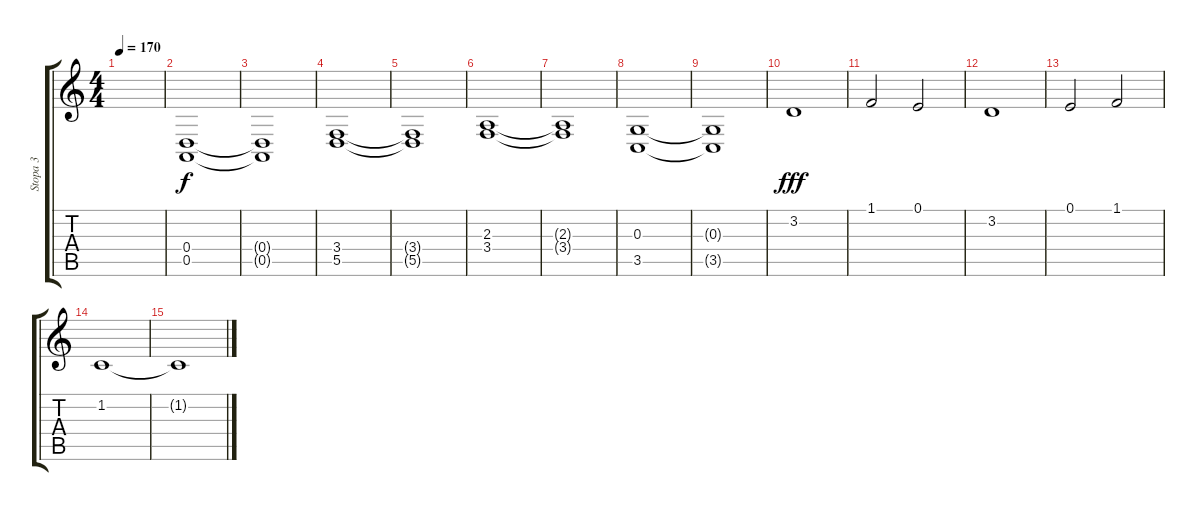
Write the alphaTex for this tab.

\track ("Stopa 3" "Stopa 3") {instrument frenchhorn}
\staff {score tabs}
\tuning (E4 B3 G3 D3 A2 E2) {hide}
\ts (4 4)
\tempo 170
\clef g2
\ks c
|
(0.4 0.5).1 |
(0.4{t} 0.5{t}).1 |
(3.4 5.5).1 |
(3.4{t} 5.5{t}).1 |
(2.3 3.4).1 |
(2.3{t} 3.4{t}).1 |
(0.3 3.5).1 |
(0.3{t} 3.5{t}).1 |
3.2.1{dy fff} |
1.1.2 0.1.2 |
3.2.1 |
0.1.2 1.1.2 |
1.2.1 |
1.2{t}.1
